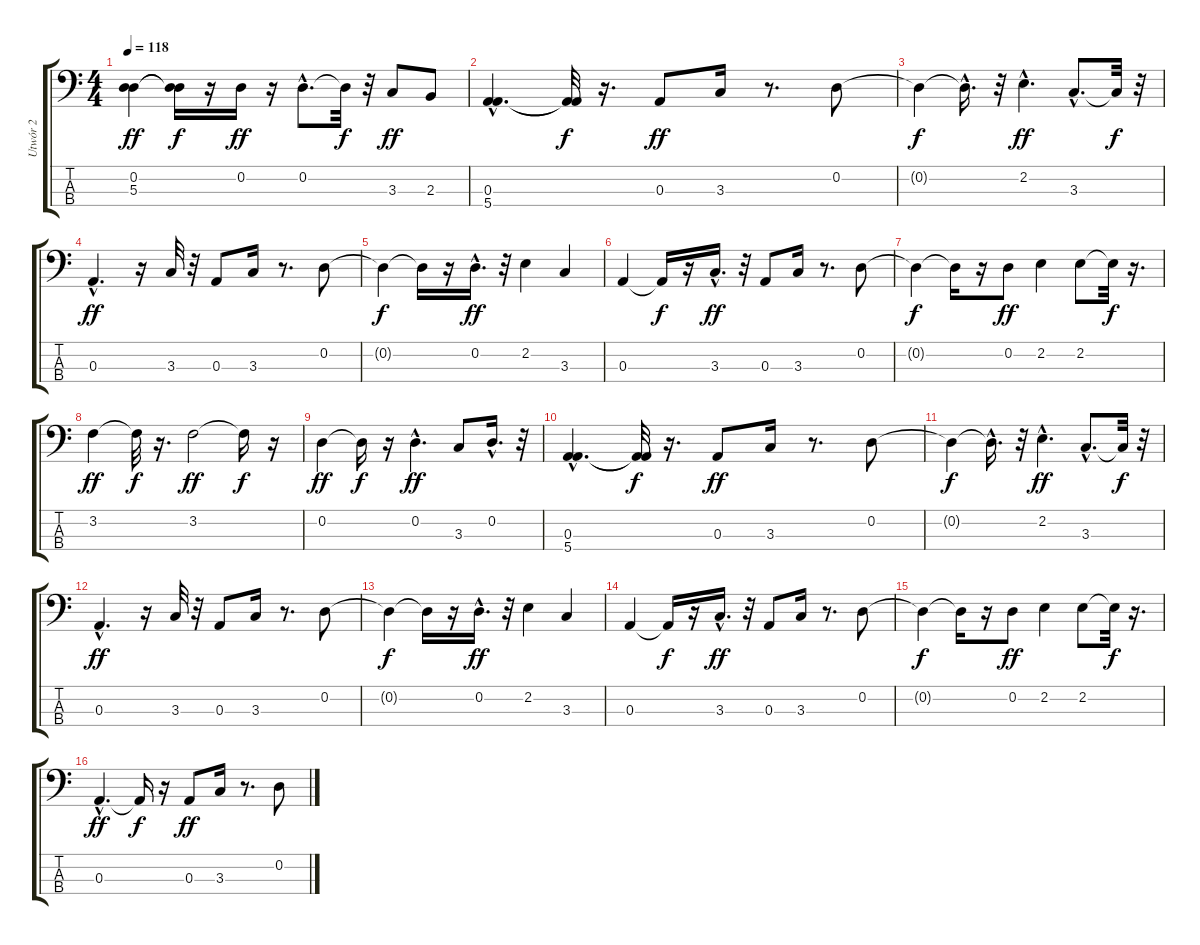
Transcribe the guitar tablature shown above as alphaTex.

\track ("Utwór 2" "Utwór 2") {instrument electricbassfinger}
\staff {score tabs}
\tuning (G2 D2 A1 E1) {hide}
\ts (4 4)
\tempo 118
\clef f4
\ks c
(0.2 5.3).4{dy ff} (0.2{t} 5.3{t}).16{dy f} r.16 0.2.16{dy ff} r.16 0.2{hac}.8{d} 0.2{t}.32{dy f} r.32 3.3.8{dy ff} 2.3.8 |
(0.3{hac} 5.4{hac}).4{d} (0.3{t} 5.4{t}).32{dy f} r.16{d} 0.3.8{dy ff} 3.3.16 r.8{d} 0.2.8 |
0.2{t}.4{dy f} 0.2{hac t}.16{d} r.32 2.2{hac}.4{d dy ff} 3.3{hac}.8{d} 3.3{t}.32{dy f} r.32 |
0.3{hac}.4{d dy ff} r.16 3.3.32 r.32 0.3.8 3.3.16 r.8{d} 0.2.8 |
0.2{t}.4{dy f} 0.2{t}.16 r.16 0.2{hac}.16{d dy ff} r.32 2.2.4 3.3.4 |
0.3.4 0.3{t}.16{dy f} r.16 3.3{hac}.16{d dy ff} r.32 0.3.8 3.3.16 r.8{d} 0.2.8 |
0.2{t}.4{dy f} 0.2{t}.16 r.16 0.2.8{dy ff} 2.2.4 2.2.8 2.2{t}.32{dy f} r.16{d} |
3.2.4{dy ff} 3.2{t}.32{dy f} r.16{d} 3.2.2{dy ff} 3.2{t}.16{dy f} r.16 |
0.2.4{dy ff} 0.2{t}.16{dy f} r.16 0.2{hac}.4{d dy ff} 3.3.8 0.2{hac}.16{d} r.32 |
(0.3{hac} 5.4{hac}).4{d} (0.3{t} 5.4{t}).32{dy f} r.16{d} 0.3.8{dy ff} 3.3.16 r.8{d} 0.2.8 |
0.2{t}.4{dy f} 0.2{hac t}.16{d} r.32 2.2{hac}.4{d dy ff} 3.3{hac}.8{d} 3.3{t}.32{dy f} r.32 |
0.3{hac}.4{d dy ff} r.16 3.3.32 r.32 0.3.8 3.3.16 r.8{d} 0.2.8 |
0.2{t}.4{dy f} 0.2{t}.16 r.16 0.2{hac}.16{d dy ff} r.32 2.2.4 3.3.4 |
0.3.4 0.3{t}.16{dy f} r.16 3.3{hac}.16{d dy ff} r.32 0.3.8 3.3.16 r.8{d} 0.2.8 |
0.2{t}.4{dy f} 0.2{t}.16 r.16 0.2.8{dy ff} 2.2.4 2.2.8 2.2{t}.32{dy f} r.16{d} |
0.3{hac}.4{d dy ff} 0.3{t}.16{dy f} r.16 0.3.8{dy ff} 3.3.16 r.8{d} 0.2.8
